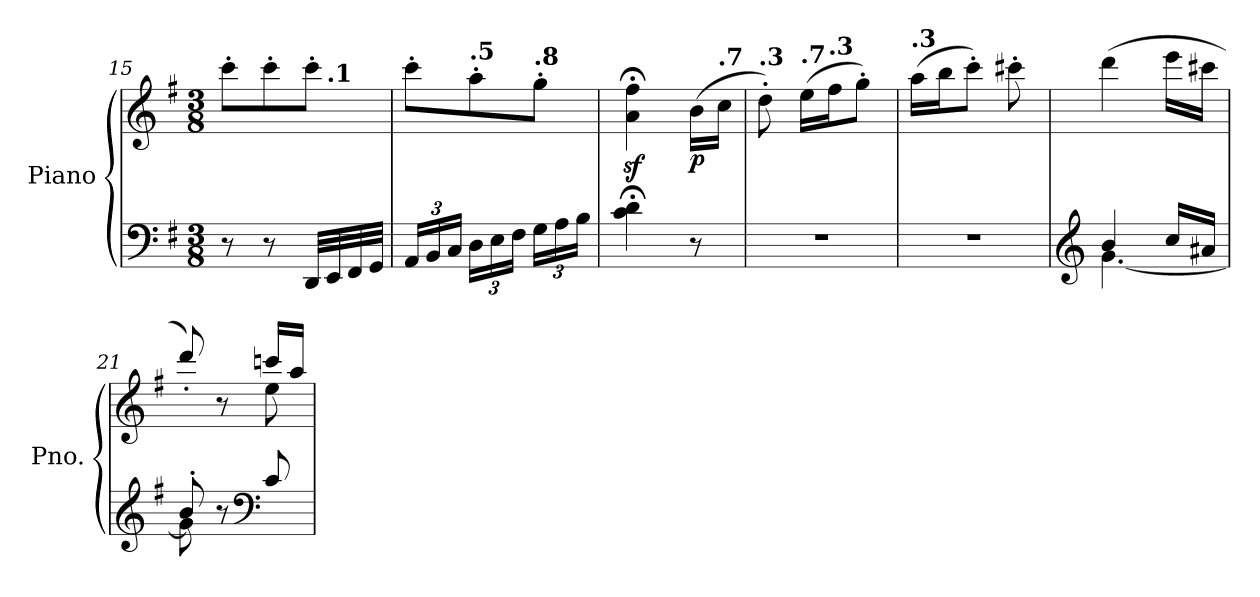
**kern	**kern	**dynam
*part1	*part1	*part1
*staff2	*staff1	*staff1/2
*I"Piano	*	*
*I'Pno.	*	*
*clefF4	*clefG2	*
*k[f#]	*k[f#]	*
*M3/8	*M3/8	*
*MM120	*MM120	*
=15	=15	=15
*	*^	*
8r	8ccc'\L	4ryy	.
8r	8ccc'\	.	.
*	*MM120	*	*
32DD/LLL	8ccc'\J	32ryy	.
*	*MM118	*	*
!	!	!LO:TX:a:B:t=.1	!
32EE/	.	16.ryy	.
32FF#/	.	.	.
32GG/JJJ	.	.	.
*	*v	*v	*
=16	=16	=16
*Xbrackettup	*	*
24AA/LL	8ccc'\L	.
*	*MM113	*
24BB/	.	.
24C/JJ	.	.
*	*MM108	*
!	!LO:TX:a:B:t=.5	!
24D\LL	8aa'\	.
24E\	.	.
24F#\JJ	.	.
*	*MM102	*
!	!LO:TX:a:B:t=.8	!
24G\LL	8gg'\J	.
24A\	.	.
24B\JJ	.	.
=17	=17	=17
4c\;< 4d\;<	4a\z<;< 4ff#\z<;<	.
*	*MM120	*
!	!	!LO:DY:b
8r	(>16b\LL	p
*	*MM122	*
!	!LO:TX:a:B:t=.7	!
.	16cc\JJ	.
=18	=18	=18
*	*MM125	*
!	!LO:TX:a:B:t=.3	!
4.r	8dd'\)	.
*	*MM129	*
!	!LO:TX:a:B:t=.7	!
.	(>16ee\LL	.
*	*MM132	*
!	!LO:TX:a:B:t=.3	!
.	16ff#\J	.
*	*MM135	*
.	8gg'\J)	.
=19	=19	=19
*	*MM140	*
!	!LO:TX:a:B:t=.3	!
4.r	(>16aa\LL	.
*	*MM143	*
.	16bb\J	.
.	8ccc'\J)	.
.	8ccc#X'\	.
!!LO:LB:g=z
=20	=20	=20
*clefG2	*	*
*^	*	*
4b/	[4.g\	(>4ddd\	.
16cc/LL	.	16eee\LL	.
16a#X/JJ	.	16ccc#X\JJ	.
=21	=21	=21	=21
*	*	*^	*
8b'/	8g\]	8ddd'/)	4ryy	.
8r	4ryy	8r	.	.
*clefF4	*	*	*	*
8c/	.	16cccn/LL	8ee\	.
.	.	16aa/JJ	.	.
*v	*v	*	*	*
*	*v	*v	*
=	=	=
*-	*-	*-
